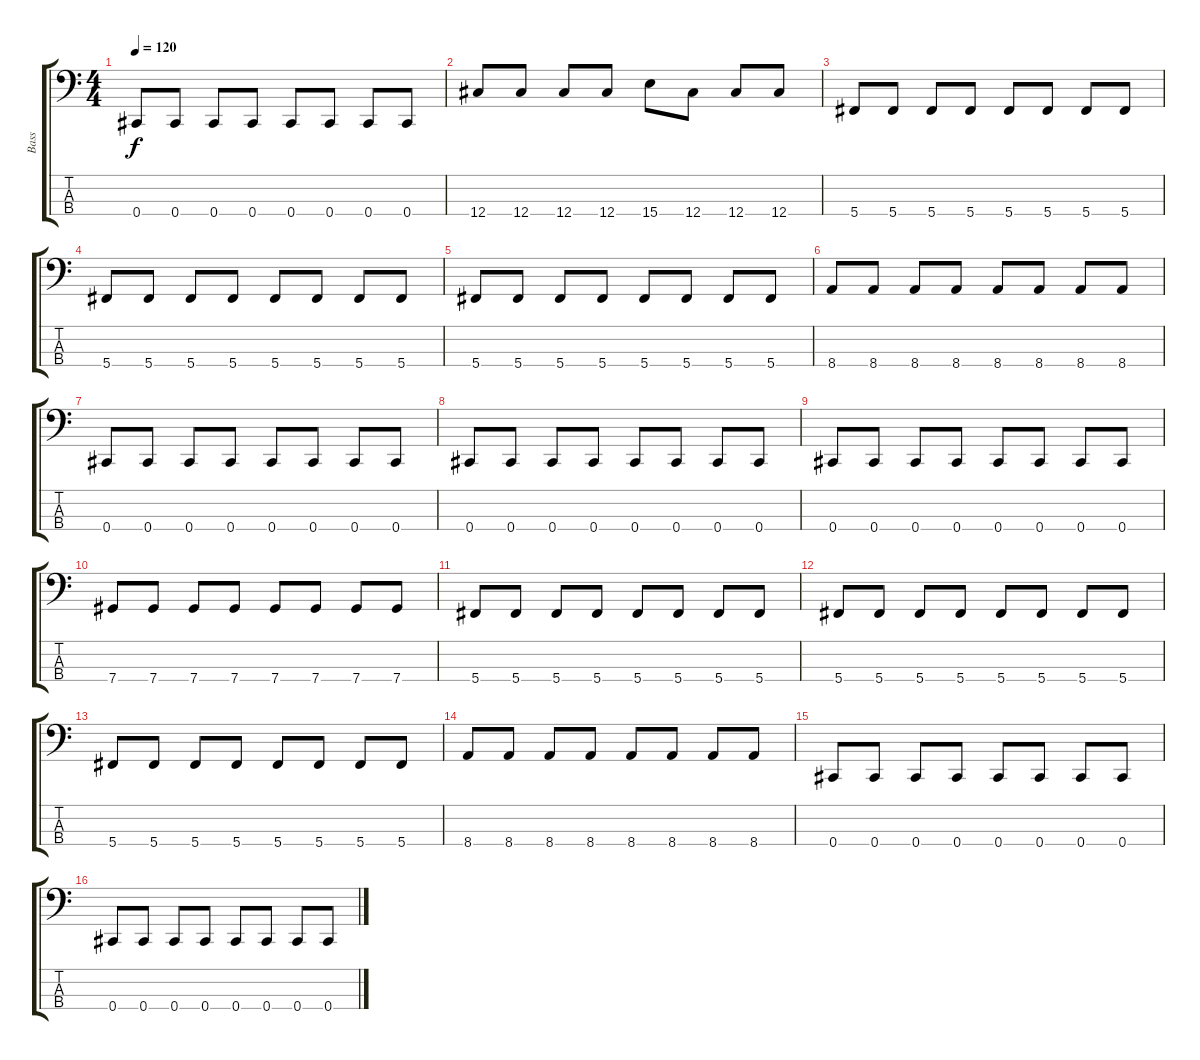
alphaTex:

\track ("Bass" "Bass") {instrument electricbassfinger}
\staff {score tabs}
\tuning (Gb2 Db2 Ab1 Db1) {hide}
\ts (4 4)
\tempo 120
\clef f4
\ks c
0.4.8{dy f} 0.4.8 0.4.8 0.4.8 0.4.8 0.4.8 0.4.8 0.4.8 |
12.4.8 12.4.8 12.4.8 12.4.8 15.4.8 12.4.8 12.4.8 12.4.8 |
5.4.8 5.4.8 5.4.8 5.4.8 5.4.8 5.4.8 5.4.8 5.4.8 |
5.4.8 5.4.8 5.4.8 5.4.8 5.4.8 5.4.8 5.4.8 5.4.8 |
5.4.8 5.4.8 5.4.8 5.4.8 5.4.8 5.4.8 5.4.8 5.4.8 |
8.4.8 8.4.8 8.4.8 8.4.8 8.4.8 8.4.8 8.4.8 8.4.8 |
0.4.8 0.4.8 0.4.8 0.4.8 0.4.8 0.4.8 0.4.8 0.4.8 |
0.4.8 0.4.8 0.4.8 0.4.8 0.4.8 0.4.8 0.4.8 0.4.8 |
0.4.8 0.4.8 0.4.8 0.4.8 0.4.8 0.4.8 0.4.8 0.4.8 |
7.4.8 7.4.8 7.4.8 7.4.8 7.4.8 7.4.8 7.4.8 7.4.8 |
5.4.8 5.4.8 5.4.8 5.4.8 5.4.8 5.4.8 5.4.8 5.4.8 |
5.4.8 5.4.8 5.4.8 5.4.8 5.4.8 5.4.8 5.4.8 5.4.8 |
5.4.8 5.4.8 5.4.8 5.4.8 5.4.8 5.4.8 5.4.8 5.4.8 |
8.4.8 8.4.8 8.4.8 8.4.8 8.4.8 8.4.8 8.4.8 8.4.8 |
0.4.8 0.4.8 0.4.8 0.4.8 0.4.8 0.4.8 0.4.8 0.4.8 |
0.4.8 0.4.8 0.4.8 0.4.8 0.4.8 0.4.8 0.4.8 0.4.8
